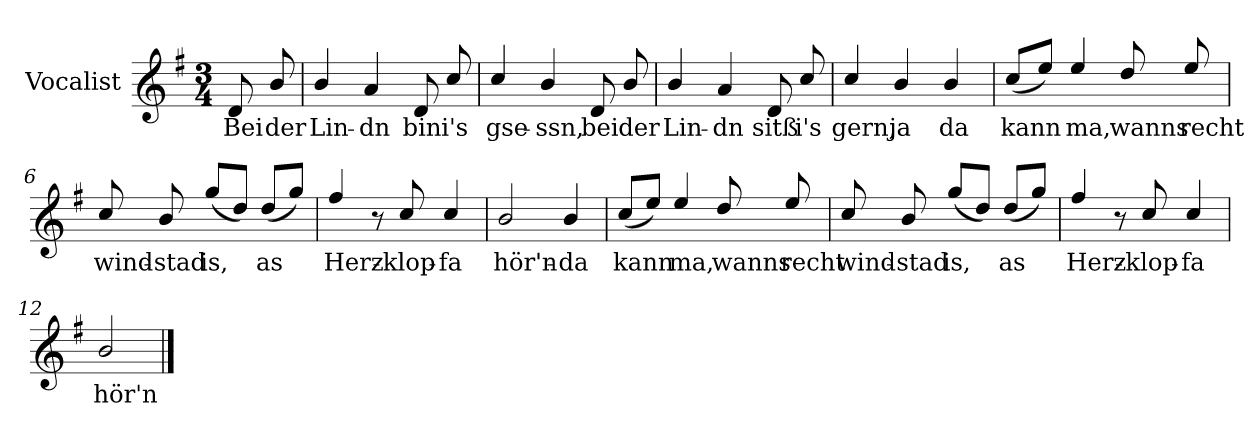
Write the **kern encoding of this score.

**kern	**text
*part1	*part1
*staff1	*staff1
*I"Vocalist	*
*k[f#]	*
*G:	*
*M3/4	*
=	=
8d	Bei
8b/	der
=1	=1
4b/	Lin-
4a	-dn
8d	bin
8cc/	i's
=2	=2
4cc/	gse-
4b/	-ssn,
8d	bei
8b/	der
=3	=3
4b/	Lin-
4a	-dn
8d	sitß
8cc/	i's
=4	=4
4cc/	gern,
4b/	ja
4b/	da
=5	=5
(8cc/L	kann
8eeJ)	.
4ee/	ma,
8dd/	wanns
8ee/	recht
=6	=6
8cc/	wind-
8b/	-stad
(8gg/L	is,
8ddJ)	.
(8dd/L	as
8ggJ)	.
=7	=7
4ff#/	Herz-
8r	.
8cc/	-klop-
4cc/	-fa
=8	=8
2b/	hör'n-
4b/	da
=9	=9
(8cc/L	kann
8eeJ)	.
4ee/	ma,
8dd/	wanns
8ee/	recht
=10	=10
8cc/	wind-
8b/	-stad
(8gg/L	is,
8ddJ)	.
(8dd/L	as
8ggJ)	.
=11	=11
4ff#/	Herz-
8r	.
8cc/	-klop-
4cc/	-fa
=12	=12
2b/	hör'n-
==	==
*-	*-
